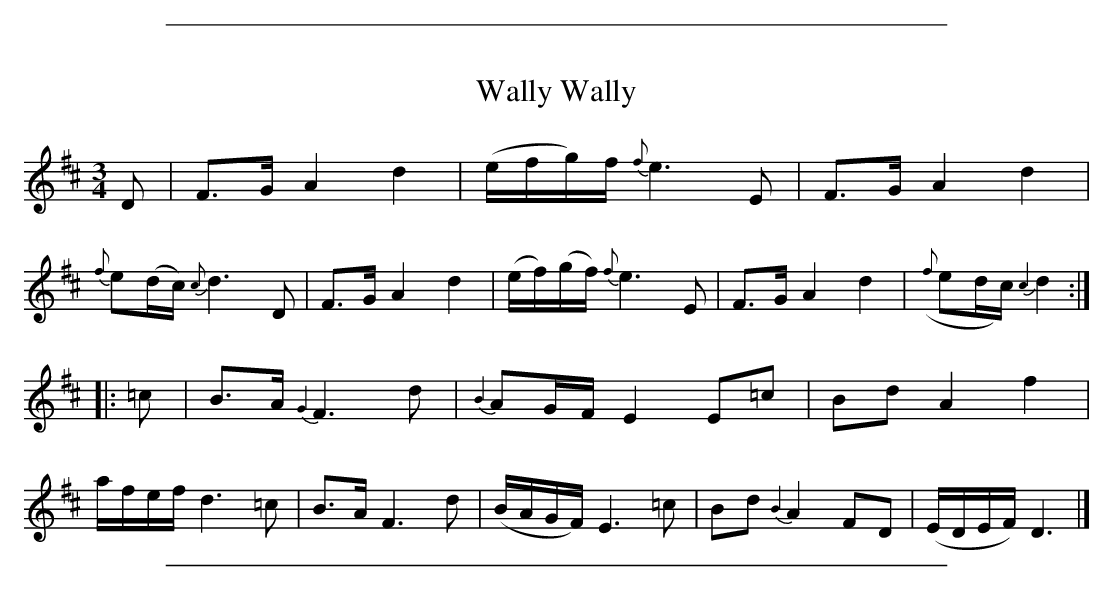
X:1
T: Wally Wally
M: 3/4
L: 1/16
K: D
D2 | F3G A4 d4 | (efg)f {f}e6 E2 | F3G A4 d4 | {f}e2(dc) {c}d6 \
D2 | F3G A4 d4 | (ef)(gf) {f}e6 E2 | F3G A4 d4 | ({f}e2dc) {c2}d4 ::
=c2 | B3A {G4}F6 d2 | {B4}A2GF E4 E2=c2 | B2d2 A4 f4 | afef d6 \
=c2 | B3A F6 d2 | (BAGF) E6 =c2 | B2d2 {B4}A4 F2D2 | (EDEF) D6 |]
